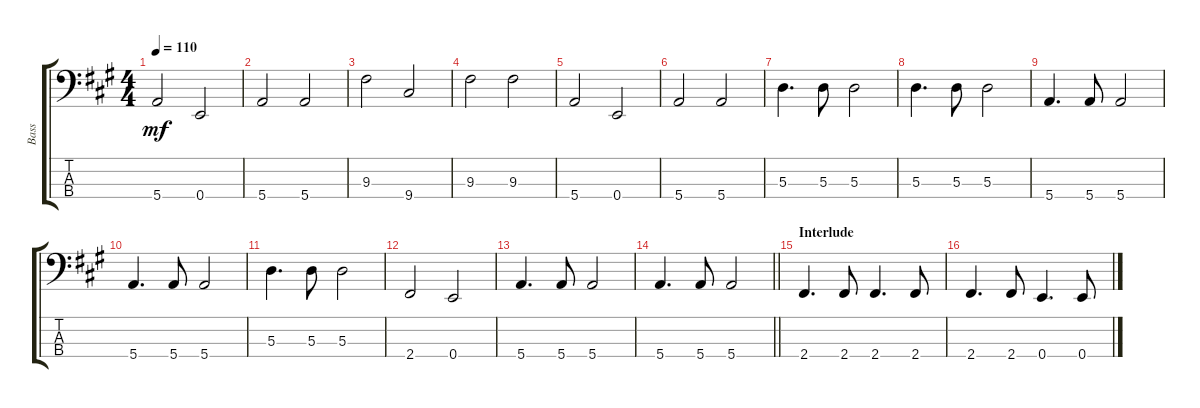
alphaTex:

\track ("Bass" "Bass") {instrument electricbassfinger}
\staff {score tabs}
\tuning (G2 D2 A1 E1) {hide}
\ts (4 4)
\tempo 110
\clef f4
\ks a
5.4.2{dy mf} 0.4.2 |
5.4.2 5.4.2 |
9.3.2 9.4.2 |
9.3.2 9.3.2 |
5.4.2 0.4.2 |
5.4.2 5.4.2 |
5.3.4{d} 5.3.8 5.3.2 |
5.3.4{d} 5.3.8 5.3.2 |
5.4.4{d} 5.4.8 5.4.2 |
5.4.4{d} 5.4.8 5.4.2 |
5.3.4{d} 5.3.8 5.3.2 |
2.4.2 0.4.2 |
5.4.4{d} 5.4.8 5.4.2 |
\barLineRight lightlight
5.4.4{d} 5.4.8 5.4.2 |
\section ("" "Interlude")
2.4.4{d} 2.4.8 2.4.4{d} 2.4.8 |
2.4.4{d} 2.4.8 0.4.4{d} 0.4.8
